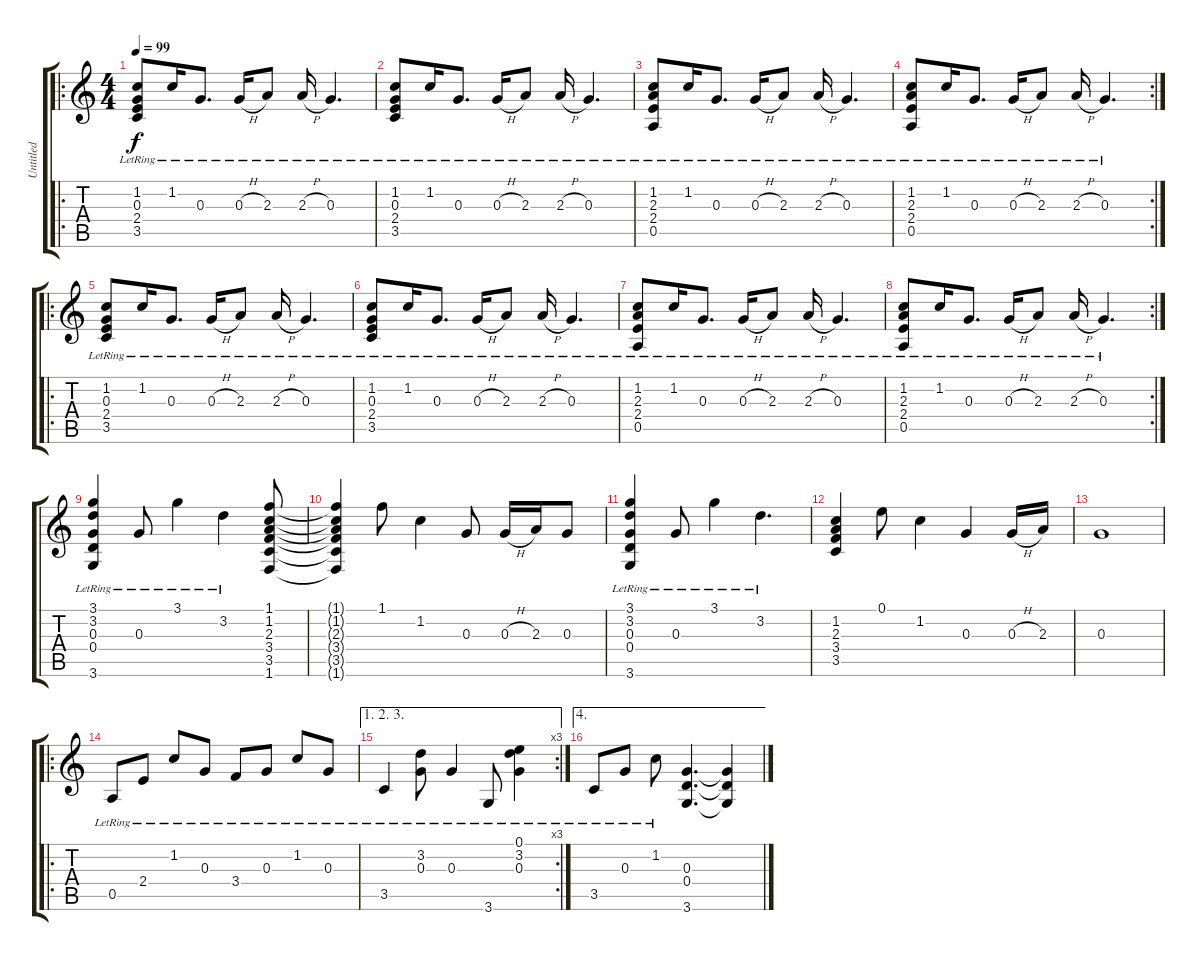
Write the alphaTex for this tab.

\track ("Untitled" "Untitled") {instrument acousticguitarnylon}
\staff {score tabs}
\tuning (E4 B3 G3 D3 A2 E2) {hide}
\ro
\ts (4 4)
\tempo 99
\clef g2
\ks c
(1.2{lr} 0.3{lr} 2.4{lr} 3.5{lr}).8{dy f instrument acousticguitarnylon} 1.2{lr}.16 0.3{lr}.8{d} 0.3{h lr}.16 2.3{lr}.8 2.3{h lr}.16 0.3{lr}.4{d} |
(1.2{lr} 0.3{lr} 2.4{lr} 3.5{lr}).8 1.2{lr}.16 0.3{lr}.8{d} 0.3{h lr}.16 2.3{lr}.8 2.3{h lr}.16 0.3{lr}.4{d} |
(1.2{lr} 2.3{lr} 2.4{lr} 0.5{lr}).8 1.2{lr}.16 0.3{lr}.8{d} 0.3{h lr}.16 2.3{lr}.8 2.3{h lr}.16 0.3{lr}.4{d} |
\rc 2
(1.2{lr} 2.3{lr} 2.4{lr} 0.5{lr}).8 1.2{lr}.16 0.3{lr}.8{d} 0.3{h lr}.16 2.3{lr}.8 2.3{h lr}.16 0.3{lr}.4{d} |
\ro
(1.2{lr} 0.3{lr} 2.4{lr} 3.5{lr}).8 1.2{lr}.16 0.3{lr}.8{d} 0.3{h lr}.16 2.3{lr}.8 2.3{h lr}.16 0.3{lr}.4{d} |
(1.2{lr} 0.3{lr} 2.4{lr} 3.5{lr}).8 1.2{lr}.16 0.3{lr}.8{d} 0.3{h lr}.16 2.3{lr}.8 2.3{h lr}.16 0.3{lr}.4{d} |
(1.2{lr} 2.3{lr} 2.4{lr} 0.5{lr}).8 1.2{lr}.16 0.3{lr}.8{d} 0.3{h lr}.16 2.3{lr}.8 2.3{h lr}.16 0.3{lr}.4{d} |
\rc 2
(1.2{lr} 2.3{lr} 2.4{lr} 0.5{lr}).8 1.2{lr}.16 0.3{lr}.8{d} 0.3{h lr}.16 2.3{lr}.8 2.3{h lr}.16 0.3{lr}.4{d} |
(3.1{lr} 3.2{lr} 0.3{lr} 0.4{lr} 3.6{lr}).4 0.3{lr}.8 3.1{lr}.4 3.2{lr}.4 (1.1 1.2 2.3 3.4 3.5 1.6).8 |
(1.1{t} 1.2{t} 2.3{t} 3.4{t} 3.5{t} 1.6{t}).4 1.1.8 1.2.4 0.3.8 0.3{h}.16 2.3.16 0.3.8 |
(3.1{lr} 3.2{lr} 0.3{lr} 0.4{lr} 3.6{lr}).4 0.3{lr}.8 3.1{lr}.4 3.2{lr}.4{d} |
(1.2 2.3 3.4 3.5).4 0.1.8 1.2.4 0.3.4 0.3{h}.16 2.3.16 |
0.3.1 |
\ro
0.5{lr}.8 2.4{lr}.8 1.2{lr}.8 0.3{lr}.8 3.4{lr}.8 0.3{lr}.8 1.2{lr}.8 0.3{lr}.8 |
\ae (1 2 3)
\rc 3
3.5{lr}.4 (3.2{lr} 0.3{lr}).8 0.3{lr}.4 3.6{lr}.8 (0.1{lr} 3.2{lr} 0.3{lr}).4 |
\ae 4
3.5{lr}.8 0.3{lr}.8 1.2{lr}.8 (0.3 0.4 3.6).4{d} (0.3{t} 0.4{t} 3.6{t}).4
